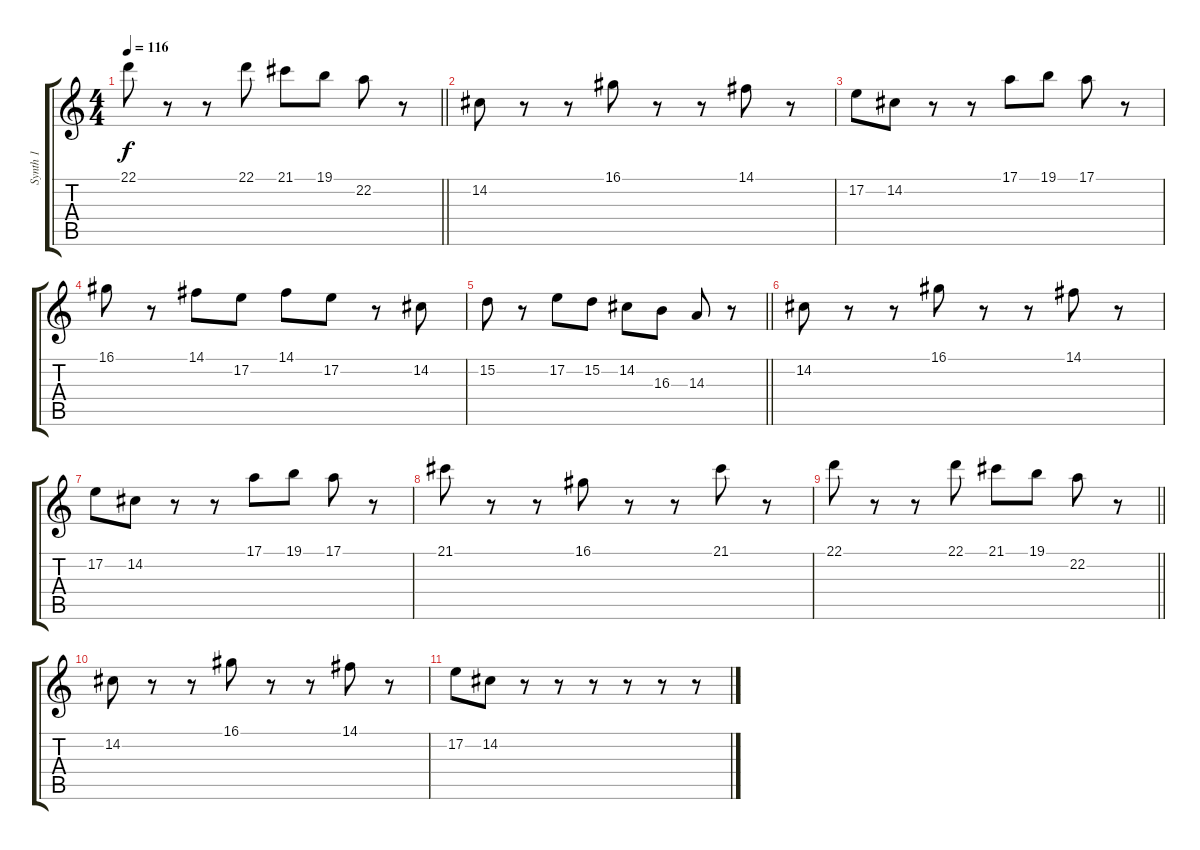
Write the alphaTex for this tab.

\track ("Synth 1" "Synth 1") {instrument lead1square}
\staff {score tabs}
\tuning (E4 B3 G3 D3 A2 E2) {hide}
\ts (4 4)
\tempo 116
\clef g2
\barLineRight lightlight
\ks c
22.1.8{dy f} r.8 r.8 22.1.8 21.1.8 19.1.8 22.2.8 r.8 |
14.2.8 r.8 r.8 16.1.8 r.8 r.8 14.1.8 r.8 |
17.2.8 14.2.8 r.8 r.8 17.1.8 19.1.8 17.1.8 r.8 |
16.1.8 r.8 14.1.8 17.2.8 14.1.8 17.2.8 r.8 14.2.8 |
\barLineRight lightlight
15.2.8 r.8 17.2.8 15.2.8 14.2.8 16.3.8 14.3.8 r.8 |
14.2.8 r.8 r.8 16.1.8 r.8 r.8 14.1.8 r.8 |
17.2.8 14.2.8 r.8 r.8 17.1.8 19.1.8 17.1.8 r.8 |
21.1.8 r.8 r.8 16.1.8 r.8 r.8 21.1.8 r.8 |
\barLineRight lightlight
22.1.8 r.8 r.8 22.1.8 21.1.8 19.1.8 22.2.8 r.8 |
14.2.8 r.8 r.8 16.1.8 r.8 r.8 14.1.8 r.8 |
17.2.8 14.2.8 r.8 r.8 r.8 r.8 r.8 r.8
